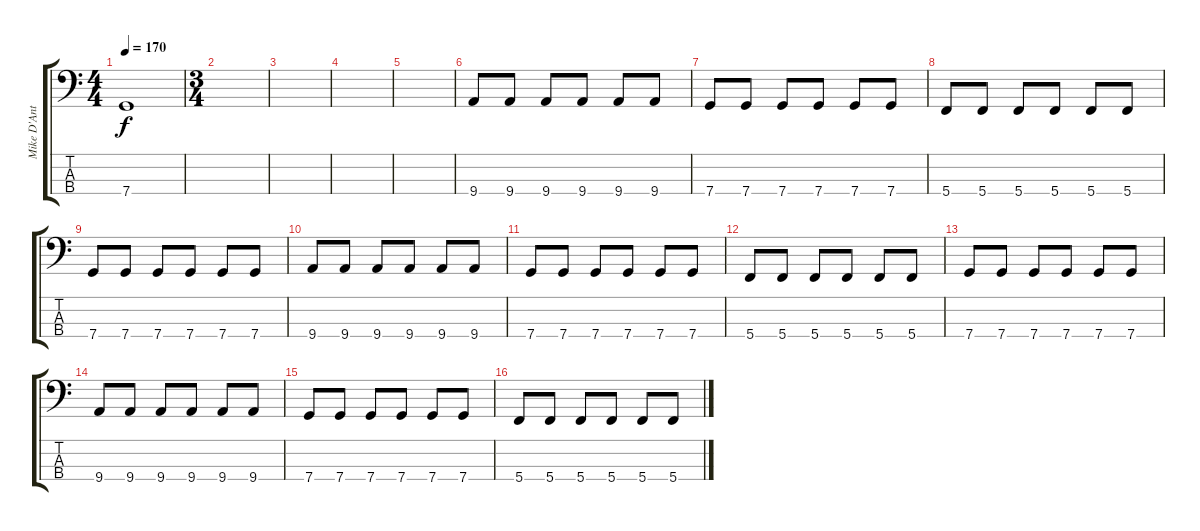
\track ("Mike D'Antonio" "Mike D'Ant") {instrument electricbassfinger}
\staff {score tabs}
\tuning (F2 C2 G1 C1) {hide}
\ts (4 4)
\tempo 170
\clef f4
\ks c
7.4{t}.1{dy f} |
\ts (3 4)
|
|
|
|
9.4.8 9.4.8 9.4.8 9.4.8 9.4.8 9.4.8 |
7.4.8 7.4.8 7.4.8 7.4.8 7.4.8 7.4.8 |
5.4.8 5.4.8 5.4.8 5.4.8 5.4.8 5.4.8 |
7.4.8 7.4.8 7.4.8 7.4.8 7.4.8 7.4.8 |
9.4.8 9.4.8 9.4.8 9.4.8 9.4.8 9.4.8 |
7.4.8 7.4.8 7.4.8 7.4.8 7.4.8 7.4.8 |
5.4.8 5.4.8 5.4.8 5.4.8 5.4.8 5.4.8 |
7.4.8 7.4.8 7.4.8 7.4.8 7.4.8 7.4.8 |
9.4.8 9.4.8 9.4.8 9.4.8 9.4.8 9.4.8 |
7.4.8 7.4.8 7.4.8 7.4.8 7.4.8 7.4.8 |
5.4.8 5.4.8 5.4.8 5.4.8 5.4.8 5.4.8
